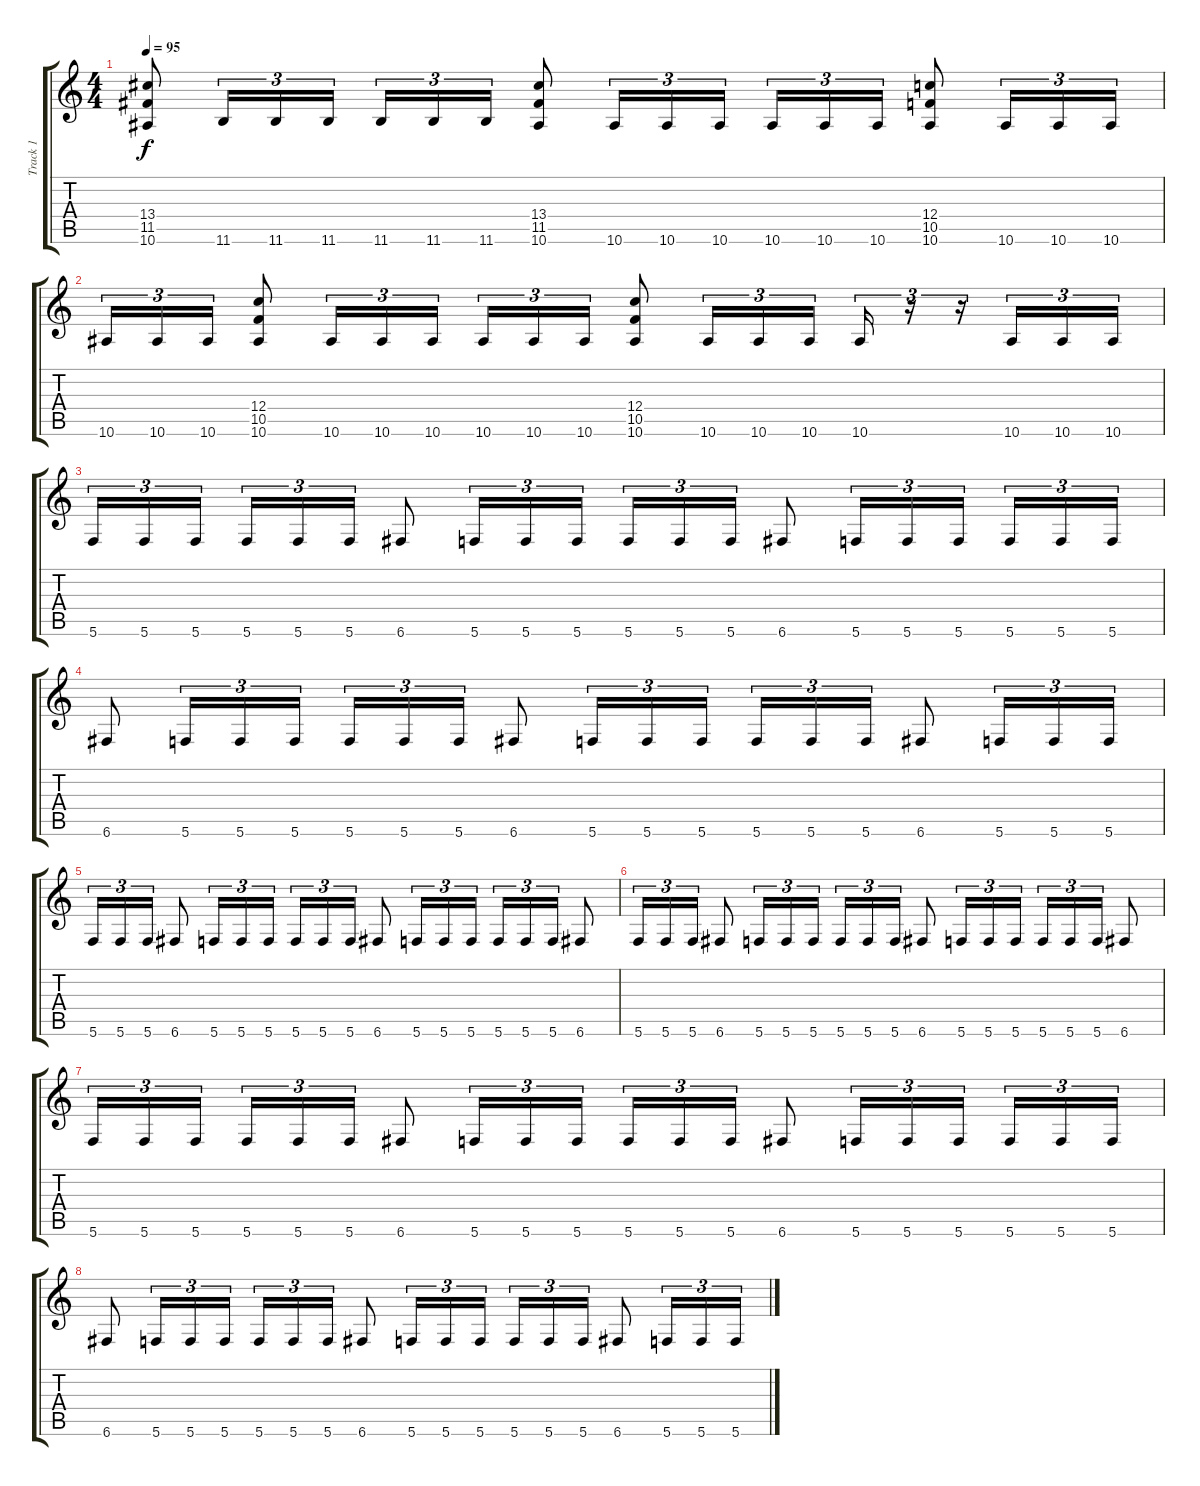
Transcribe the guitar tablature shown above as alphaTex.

\track ("Track 1" "Track 1") {instrument distortionguitar}
\staff {score tabs}
\tuning (D4 A3 F3 C3 G2 C2) {hide}
\ts (4 4)
\tempo 95
\clef g2
\ks c
(13.4 11.5 10.6).8{dy f} 11.6.16{tu (3 2)} 11.6.16{tu (3 2)} 11.6.16{tu (3 2)} 11.6.16{tu (3 2)} 11.6.16{tu (3 2)} 11.6.16{tu (3 2)} (13.4 11.5 10.6).8 10.6.16{tu (3 2)} 10.6.16{tu (3 2)} 10.6.16{tu (3 2) beam splitsecondary} 10.6.16{tu (3 2)} 10.6.16{tu (3 2)} 10.6.16{tu (3 2)} (12.4 10.5 10.6).8 10.6.16{tu (3 2)} 10.6.16{tu (3 2)} 10.6.16{tu (3 2)} |
10.6.16{tu (3 2)} 10.6.16{tu (3 2)} 10.6.16{tu (3 2)} (12.4 10.5 10.6).8 10.6.16{tu (3 2)} 10.6.16{tu (3 2)} 10.6.16{tu (3 2) beam splitsecondary} 10.6.16{tu (3 2)} 10.6.16{tu (3 2)} 10.6.16{tu (3 2)} (12.4 10.5 10.6).8 10.6.16{tu (3 2)} 10.6.16{tu (3 2)} 10.6.16{tu (3 2)} 10.6.16{tu (3 2)} r.16{tu (3 2)} r.16{tu (3 2)} 10.6.16{tu (3 2)} 10.6.16{tu (3 2)} 10.6.16{tu (3 2)} |
5.6.16{tu (3 2)} 5.6.16{tu (3 2)} 5.6.16{tu (3 2) beam splitsecondary} 5.6.16{tu (3 2)} 5.6.16{tu (3 2)} 5.6.16{tu (3 2)} 6.6.8 5.6.16{tu (3 2)} 5.6.16{tu (3 2)} 5.6.16{tu (3 2)} 5.6.16{tu (3 2)} 5.6.16{tu (3 2)} 5.6.16{tu (3 2)} 6.6.8 5.6.16{tu (3 2)} 5.6.16{tu (3 2)} 5.6.16{tu (3 2) beam splitsecondary} 5.6.16{tu (3 2)} 5.6.16{tu (3 2)} 5.6.16{tu (3 2)} |
6.6.8 5.6.16{tu (3 2)} 5.6.16{tu (3 2)} 5.6.16{tu (3 2)} 5.6.16{tu (3 2)} 5.6.16{tu (3 2)} 5.6.16{tu (3 2)} 6.6.8 5.6.16{tu (3 2)} 5.6.16{tu (3 2)} 5.6.16{tu (3 2) beam splitsecondary} 5.6.16{tu (3 2)} 5.6.16{tu (3 2)} 5.6.16{tu (3 2)} 6.6.8 5.6.16{tu (3 2)} 5.6.16{tu (3 2)} 5.6.16{tu (3 2)} |
5.6.16{tu (3 2)} 5.6.16{tu (3 2)} 5.6.16{tu (3 2)} 6.6.8 5.6.16{tu (3 2)} 5.6.16{tu (3 2)} 5.6.16{tu (3 2) beam splitsecondary} 5.6.16{tu (3 2)} 5.6.16{tu (3 2)} 5.6.16{tu (3 2)} 6.6.8 5.6.16{tu (3 2)} 5.6.16{tu (3 2)} 5.6.16{tu (3 2)} 5.6.16{tu (3 2)} 5.6.16{tu (3 2)} 5.6.16{tu (3 2)} 6.6.8 |
5.6.16{tu (3 2)} 5.6.16{tu (3 2)} 5.6.16{tu (3 2)} 6.6.8 5.6.16{tu (3 2)} 5.6.16{tu (3 2)} 5.6.16{tu (3 2) beam splitsecondary} 5.6.16{tu (3 2)} 5.6.16{tu (3 2)} 5.6.16{tu (3 2)} 6.6.8 5.6.16{tu (3 2)} 5.6.16{tu (3 2)} 5.6.16{tu (3 2)} 5.6.16{tu (3 2)} 5.6.16{tu (3 2)} 5.6.16{tu (3 2)} 6.6.8 |
5.6.16{tu (3 2)} 5.6.16{tu (3 2)} 5.6.16{tu (3 2) beam splitsecondary} 5.6.16{tu (3 2)} 5.6.16{tu (3 2)} 5.6.16{tu (3 2)} 6.6.8 5.6.16{tu (3 2)} 5.6.16{tu (3 2)} 5.6.16{tu (3 2)} 5.6.16{tu (3 2)} 5.6.16{tu (3 2)} 5.6.16{tu (3 2)} 6.6.8 5.6.16{tu (3 2)} 5.6.16{tu (3 2)} 5.6.16{tu (3 2) beam splitsecondary} 5.6.16{tu (3 2)} 5.6.16{tu (3 2)} 5.6.16{tu (3 2)} |
6.6.8 5.6.16{tu (3 2)} 5.6.16{tu (3 2)} 5.6.16{tu (3 2)} 5.6.16{tu (3 2)} 5.6.16{tu (3 2)} 5.6.16{tu (3 2)} 6.6.8 5.6.16{tu (3 2)} 5.6.16{tu (3 2)} 5.6.16{tu (3 2) beam splitsecondary} 5.6.16{tu (3 2)} 5.6.16{tu (3 2)} 5.6.16{tu (3 2)} 6.6.8 5.6.16{tu (3 2)} 5.6.16{tu (3 2)} 5.6.16{tu (3 2)}
